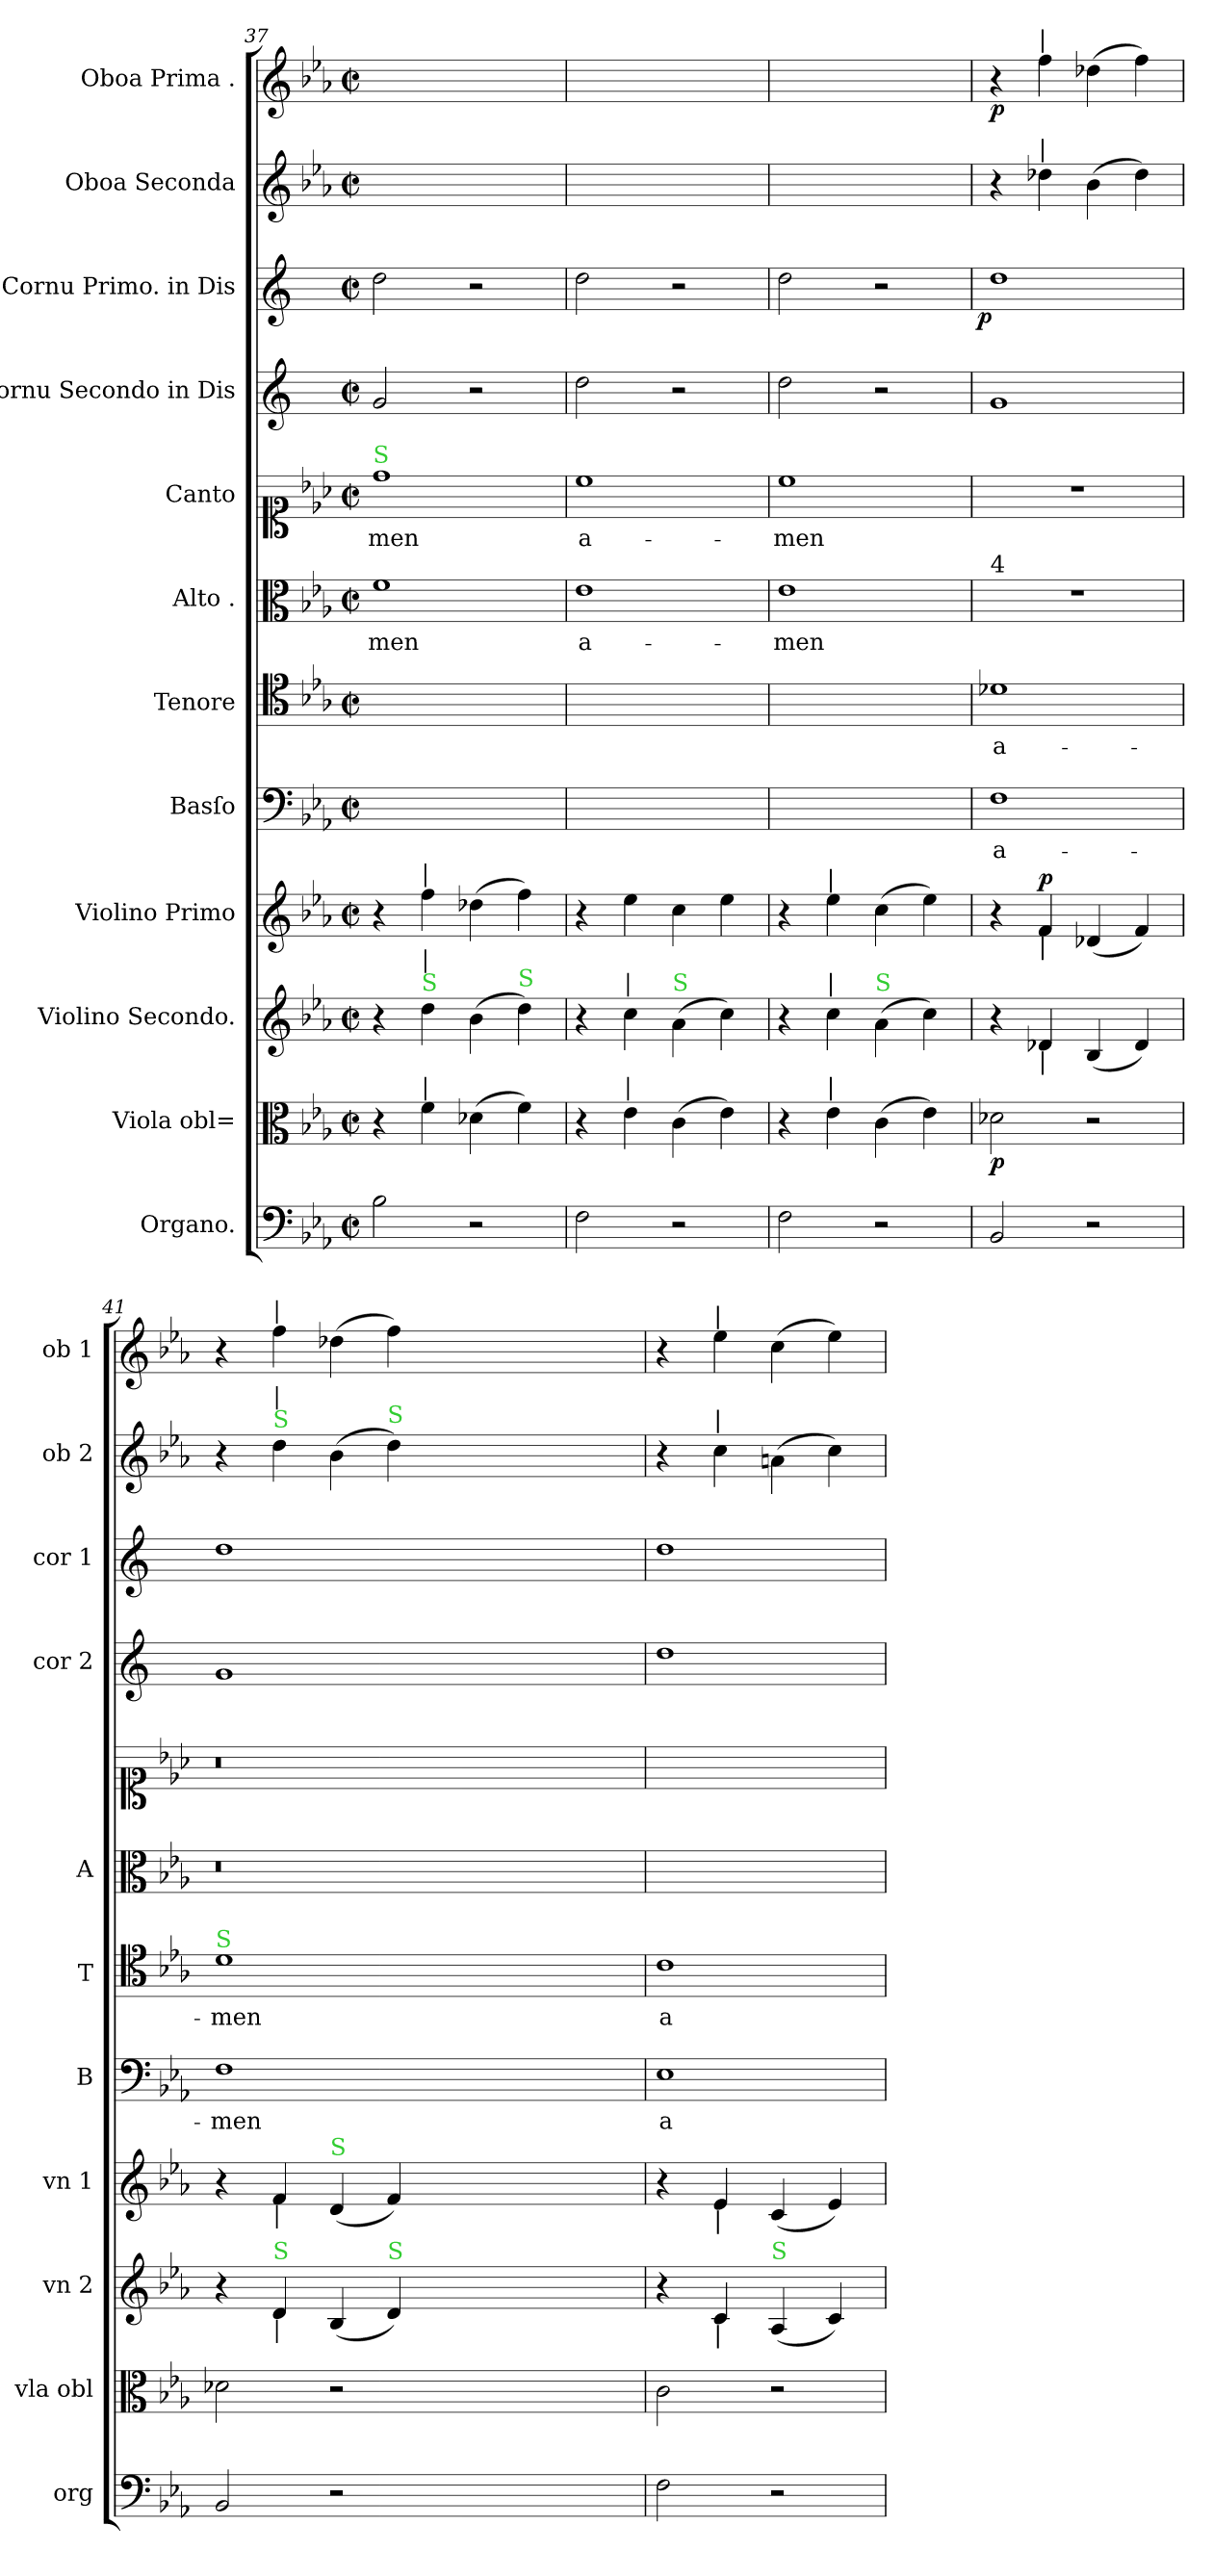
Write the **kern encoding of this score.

**kern	**kern	**dynam	**kern	**kern	**dynam	**kern	**text	**kern	**text	**kern	**text	**kern	**text	**kern	**kern	**dynam	**kern	**kern	**dynam
*part12	*part11	*part11	*part10	*part9	*part9	*part8	*part8	*part7	*part7	*part6	*part6	*part5	*part5	*part4	*part3	*part3	*part2	*part1	*part1
*staff12	*staff11	*staff11	*staff10	*staff9	*staff9	*staff8	*staff8	*staff7	*staff7	*staff6	*staff6	*staff5	*staff5	*staff4	*staff3	*staff3	*staff2	*staff1	*staff1
*I"Organo.	*I"Viola obl=	*	*I"Violino Secondo.	*I"Violino Primo	*	*I"Basſo	*	*I"Tenore	*	*I"Alto .	*	*I"Canto	*	*I"Cornu Secondo in Dis	*I"Cornu Primo. in Dis	*	*I"Oboa Seconda	*I"Oboa Prima .	*
*I'org	*I'vla obl	*	*I'vn 2	*I'vn 1	*	*I'B	*	*I'T	*	*I'A	*	*	*	*I'cor 2	*I'cor 1	*	*I'ob 2	*I'ob 1	*
*clefF4	*clefC3	*	*clefG2	*clefG2	*	*clefF4	*	*clefC4	*	*clefC3	*	*clefC1	*	*clefG2	*clefG2	*	*clefG2	*clefG2	*
*	*	*	*	*	*	*	*	*	*	*	*	*	*	*ITrd5c9	*ITrd5c9	*	*	*	*
*k[b-e-a-]	*k[b-e-a-]	*	*k[b-e-a-]	*k[b-e-a-]	*	*k[b-e-a-]	*	*k[b-e-a-]	*	*k[b-e-a-]	*	*k[b-e-a-]	*	*k[b-e-a-]	*k[b-e-a-]	*	*k[b-e-a-]	*k[b-e-a-]	*
*E-:	*E-:	*	*E-:	*E-:	*	*E-:	*	*E-:	*	*E-:	*	*E-:	*	*	*	*	*E-:	*E-:	*
*M2/2	*M2/2	*	*M2/2	*M2/2	*	*M2/2	*	*M2/2	*	*M2/2	*	*M2/2	*	*M2/2	*M2/2	*	*M2/2	*M2/2	*
*met(c|)	*met(c|)	*	*met(c|)	*met(c|)	*	*met(c|)	*	*met(c|)	*	*met(c|)	*	*met(c|)	*	*met(c|)	*met(c|)	*	*met(c|)	*met(c|)	*
=37	=37	=37	=37	=37	=37	=37	=37	=37	=37	=37	=37	=37	=37	=37	=37	=37	=37	=37	=37
!	!	!	!	!	!	!	!	!	!	!	!	!LO:TX:a:color=limegreen:t=S	!	!	!	!	!	!	!
2B-\	4r	.	4r	4r	.	1ryy	.	1ryy	.	1f\	-men	1dd\	-men	2B-/	2f\	.	1ryy	1ryy	.
!	!	!	!	!LO:TX:a:i:t=|	!	!	!	!	!	!	!	!	!	!	!	!	!	!	!
!	!	!	!LO:TX:a:color=limegreen:t=S	!	!	!	!	!	!	!	!	!	!	!	!	!	!	!	!
!	!	!	!LO:TX:a:i:t=|	!	!	!	!	!	!	!	!	!	!	!	!	!	!	!	!
!	!LO:TX:a:i:t=|	!	!	!	!	!	!	!	!	!	!	!	!	!	!	!	!	!	!
.	4f\	.	4dd\	4ff\	.	.	.	.	.	.	.	.	.	.	.	.	.	.	.
2r	(4d-X\	.	(4b-\	(4dd-X\	.	.	.	.	.	.	.	.	.	2r	2r	.	.	.	.
!	!	!	!LO:TX:a:color=limegreen:t=S	!	!	!	!	!	!	!	!	!	!	!	!	!	!	!	!
.	4f\)	.	4dd\)	4ff\)	.	.	.	.	.	.	.	.	.	.	.	.	.	.	.
=38	=38	=38	=38	=38	=38	=38	=38	=38	=38	=38	=38	=38	=38	=38	=38	=38	=38	=38	=38
2F\	4r	.	4r	4r	.	1ryy	.	1ryy	.	1e-\	a-	1cc\	a-	2f\	2f\	.	1ryy	1ryy	.
!	!	!	!LO:TX:a:i:t=|	!	!	!	!	!	!	!	!	!	!	!	!	!	!	!	!
!	!LO:TX:a:i:t=|	!	!	!	!	!	!	!	!	!	!	!	!	!	!	!	!	!	!
.	4e-\	.	4cc\	4ee-\	.	.	.	.	.	.	.	.	.	.	.	.	.	.	.
!	!	!	!LO:TX:a:color=limegreen:t=S	!	!	!	!	!	!	!	!	!	!	!	!	!	!	!	!
2r	(4c\	.	(4a-\	4cc\	.	.	.	.	.	.	.	.	.	2r	2r	.	.	.	.
.	4e-\)	.	4cc\)	4ee-\	.	.	.	.	.	.	.	.	.	.	.	.	.	.	.
=39	=39	=39	=39	=39	=39	=39	=39	=39	=39	=39	=39	=39	=39	=39	=39	=39	=39	=39	=39
2F\	4r	.	4r	4r	.	1ryy	.	1ryy	.	1e-\	-men	1cc\	-men	2f\	2f\	.	1ryy	1ryy	.
!	!	!	!	!LO:TX:a:i:t=|	!	!	!	!	!	!	!	!	!	!	!	!	!	!	!
!	!	!	!LO:TX:a:i:t=|	!	!	!	!	!	!	!	!	!	!	!	!	!	!	!	!
!	!LO:TX:a:i:t=|	!	!	!	!	!	!	!	!	!	!	!	!	!	!	!	!	!	!
.	4e-\	.	4cc\	4ee-\	.	.	.	.	.	.	.	.	.	.	.	.	.	.	.
!	!	!	!LO:TX:a:color=limegreen:t=S	!	!	!	!	!	!	!	!	!	!	!	!	!	!	!	!
2r	(4c\	.	(4a-\	(4cc\	.	.	.	.	.	.	.	.	.	2r	2r	.	.	.	.
.	4e-\)	.	4cc\)	4ee-\)	.	.	.	.	.	.	.	.	.	.	.	.	.	.	.
=40	=40	=40	=40	=40	=40	=40	=40	=40	=40	=40	=40	=40	=40	=40	=40	=40	=40	=40	=40
!	!	!	!	!	!	!	!	!	!	!LO:TX:a:t=4	!	!	!	!	!	!	!	!	!
!	!	!LO:DY:b	!	!	!	!	!	!	!	!	!	!	!	!	!	!LO:DY:rj	!	!	!
2BB-/	2d-X\	p	4r	4r	.	1F\	a-	1d-X\	a-	1r	.	1r	.	1B-/	1f/	p	4r	4r	p
!	!	!	!	!	!	!	!	!	!	!	!	!	!	!	!	!	!	!LO:TX:a:i:t=|	!
!	!	!	!	!	!	!	!	!	!	!	!	!	!	!	!	!	!LO:TX:a:i:t=|	!	!
!	!	!	!	!LO:TX:b:t=|	!	!	!	!	!	!	!	!	!	!	!	!	!	!	!
!	!	!	!LO:TX:b:t=|	!	!	!	!	!	!	!	!	!	!	!	!	!	!	!	!
!	!	!	!	!	!LO:DY:a	!	!	!	!	!	!	!	!	!	!	!	!	!	!
.	.	.	4d-X/	4f/	p.	.	.	.	.	.	.	.	.	.	.	.	4dd-X\	4ff\	.
2r	2r	.	(4B-/	(4d-X/	.	.	.	.	.	.	.	.	.	.	.	.	(4b-\	(4dd-X\	.
.	.	.	4d-/)	4f/)	.	.	.	.	.	.	.	.	.	.	.	.	4dd-\)	4ff\)	.
=41	=41	=41	=41	=41	=41	=41	=41	=41	=41	=41	=41	=41	=41	=41	=41	=41	=41	=41	=41
!	!	!	!	!	!	!	!	!LO:TX:a:color=limegreen:t=S	!	!	!	!	!	!	!	!	!	!	!
2BB-/	2d-X\	.	4r	4r	.	1F\	-men	1d\	-men	0.r	.	0.r	.	1B-/	1f/	.	4r	4r	.
!	!	!	!	!	!	!	!	!	!	!	!	!	!	!	!	!	!	!LO:TX:a:i:t=|	!
!	!	!	!	!	!	!	!	!	!	!	!	!	!	!	!	!	!LO:TX:a:color=limegreen:t=S	!	!
!	!	!	!	!	!	!	!	!	!	!	!	!	!	!	!	!	!LO:TX:a:i:t=|	!	!
!	!	!	!	!LO:TX:b:t=|	!	!	!	!	!	!	!	!	!	!	!	!	!	!	!
!	!	!	!LO:TX:a:color=limegreen:t=S	!	!	!	!	!	!	!	!	!	!	!	!	!	!	!	!
!	!	!	!LO:TX:b:t=|	!	!	!	!	!	!	!	!	!	!	!	!	!	!	!	!
.	.	.	4d/	4f/	.	.	.	.	.	.	.	.	.	.	.	.	4dd\	4ff\	.
!	!	!	!	!LO:TX:a:color=limegreen:t=S	!	!	!	!	!	!	!	!	!	!	!	!	!	!	!
2r	2r	.	(4B-/	(4d/	.	.	.	.	.	.	.	.	.	.	.	.	(4b-\	(4dd-X\	.
!	!	!	!	!	!	!	!	!	!	!	!	!	!	!	!	!	!LO:TX:a:color=limegreen:t=S	!	!
!	!	!	!LO:TX:a:color=limegreen:t=S	!	!	!	!	!	!	!	!	!	!	!	!	!	!	!	!
.	.	.	4d/)	4f/)	.	.	.	.	.	.	.	.	.	.	.	.	4dd\)	4ff\)	.
0ryy	0ryy	.	0ryy	0ryy	.	0ryy	.	0ryy	.	.	.	.	.	0ryy	0ryy	.	0ryy	0ryy	.
=42	=42	=42	=42	=42	=42	=42	=42	=42	=42	=42	=42	=42	=42	=42	=42	=42	=42	=42	=42
!	!	!	!	!	!	!	!LO:LY:i	!	!LO:LY:i	!	!	!	!	!	!	!	!	!	!
2F\	2c\	.	4r	4r	.	1E-\	a-	1c\	a-	1ryy	.	1ryy	.	1f/	1f/	.	4r	4r	.
!	!	!	!	!	!	!	!	!	!	!	!	!	!	!	!	!	!	!LO:TX:a:i:t=|	!
!	!	!	!	!	!	!	!	!	!	!	!	!	!	!	!	!	!LO:TX:a:i:t=|	!	!
!	!	!	!	!LO:TX:b:t=|	!	!	!	!	!	!	!	!	!	!	!	!	!	!	!
!	!	!	!LO:TX:b:t=|	!	!	!	!	!	!	!	!	!	!	!	!	!	!	!	!
.	.	.	4c/	4e-/	.	.	.	.	.	.	.	.	.	.	.	.	4cc\	4ee-\	.
!	!	!	!LO:TX:a:color=limegreen:t=S	!	!	!	!	!	!	!	!	!	!	!	!	!	!	!	!
2r	2r	.	(4A-/	(4c/	.	.	.	.	.	.	.	.	.	.	.	.	(4an\	(4cc\	.
.	.	.	4c/)	4e-/)	.	.	.	.	.	.	.	.	.	.	.	.	4cc\)	4ee-\)	.
=	=	=	=	=	=	=	=	=	=	=	=	=	=	=	=	=	=	=	=
*-	*-	*-	*-	*-	*-	*-	*-	*-	*-	*-	*-	*-	*-	*-	*-	*-	*-	*-	*-
